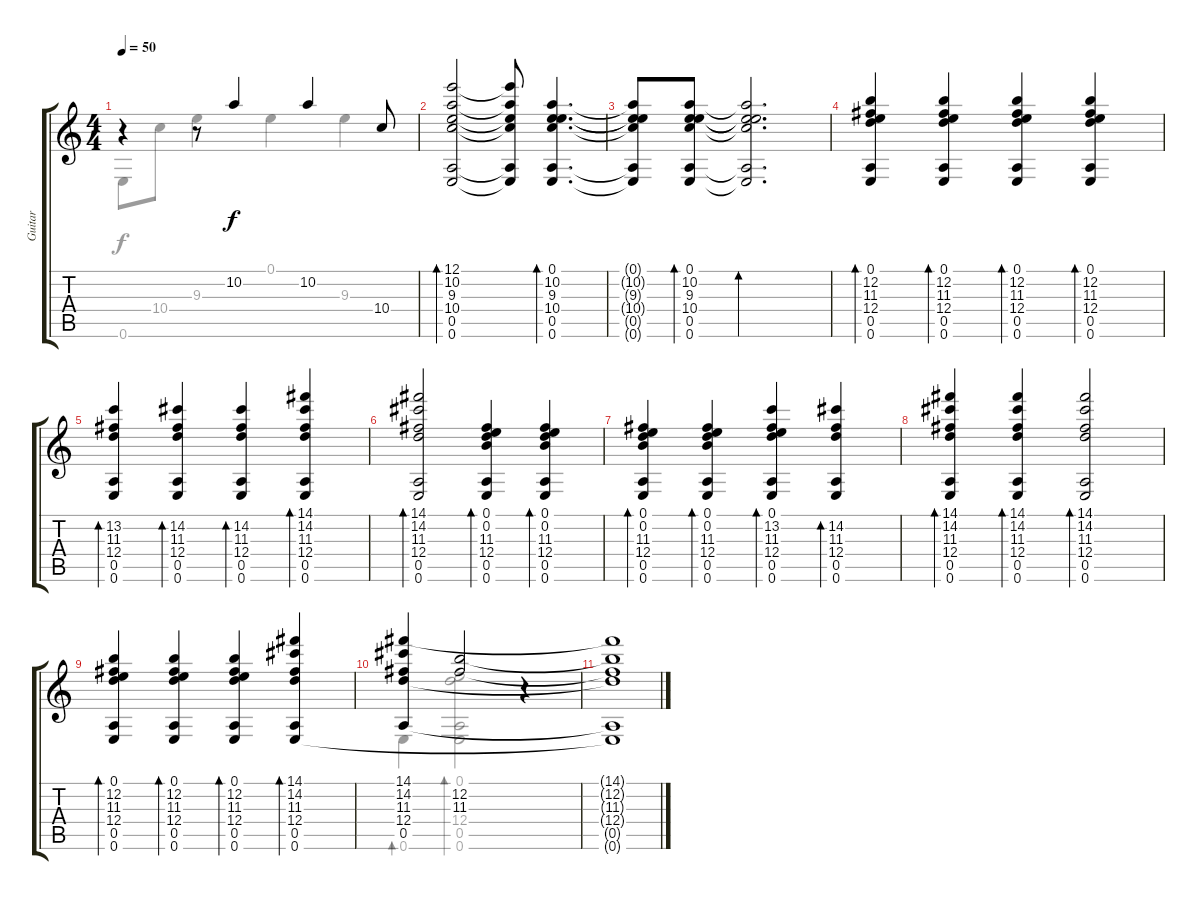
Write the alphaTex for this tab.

\track ("Guitar" "Guitar") {instrument acousticguitarsteel}
\staff {score tabs}
\tuning (E4 B3 G3 D3 A2 E2) {hide}
\voice
\ts (4 4)
\tempo 50
\clef g2
\ks c
r.4{dy f} r.8 10.2.4 10.2.4 10.4.8 |
(12.1 10.2 9.3 10.4 0.5 0.6).2{bd 30} (12.1{t} 10.2{t} 9.3{t} 10.4{t} 0.5{t} 0.6{t}).8 (0.1 10.2 9.3 10.4 0.5 0.6).4{d bd 30} |
(0.1{t} 10.2{t} 9.3{t} 10.4{t} 0.5{t} 0.6{t}).8 (0.1 10.2 9.3 10.4 0.5 0.6).8{bd 30} (0.1{t} 10.2{t} 9.3{t} 10.4{t} 0.5{t} 0.6{t}).2{d bd 30} |
(0.1 12.2 11.3 12.4 0.5 0.6).4{bd 30} (0.1 12.2 11.3 12.4 0.5 0.6).4{bd 30} (0.1 12.2 11.3 12.4 0.5 0.6).4{bd 30} (0.1 12.2 11.3 12.4 0.5 0.6).4{bd 30} |
(13.2 11.3 12.4 0.5 0.6).4{bd 30} (14.2 11.3 12.4 0.5 0.6).4{bd 30} (14.2 11.3 12.4 0.5 0.6).4{bd 30} (14.1 14.2 11.3 12.4 0.5 0.6).4{bd 30} |
(14.1 14.2 11.3 12.4 0.5 0.6).2{bd 30} (0.1 0.2 11.3 12.4 0.5 0.6).4{bd 30} (0.1 0.2 11.3 12.4 0.5 0.6).4{bd 30} |
(0.1 0.2 11.3 12.4 0.5 0.6).4{bd 30} (0.1 0.2 11.3 12.4 0.5 0.6).4{bd 30} (0.1 13.2 11.3 12.4 0.5 0.6).4{bd 30} (14.2 11.3 12.4 0.5 0.6).4{bd 30} |
(14.1 14.2 11.3 12.4 0.5 0.6).4{bd 30} (14.1 14.2 11.3 12.4 0.5 0.6).4{bd 30} (14.1 14.2 11.3 12.4 0.5 0.6).2{bd 30} |
(0.1 12.2 11.3 12.4 0.5 0.6).4{bd 30} (0.1 12.2 11.3 12.4 0.5 0.6).4{bd 30} (0.1 12.2 11.3 12.4 0.5 0.6).4{bd 30} (14.1 14.2 11.3 12.4 0.5 0.6).4{bd 30} |
(14.1 14.2 11.3 12.4 0.5).4 (12.2 11.3).2 r.4 |
(14.1{t} 12.2{t} 11.3{t} 12.4{t} 0.5{t} 0.6{t}).1
\voice
\clef g2
\ottava regular
\simile none
\ks c
0.6.8{dy f} 10.4.8 9.3.4 0.1.4 9.3.4 |
|
|
|
|
|
|
|
|
0.6.4{bd 30} (0.1 12.4 0.5 0.6).2{bd 30} r.4 |
